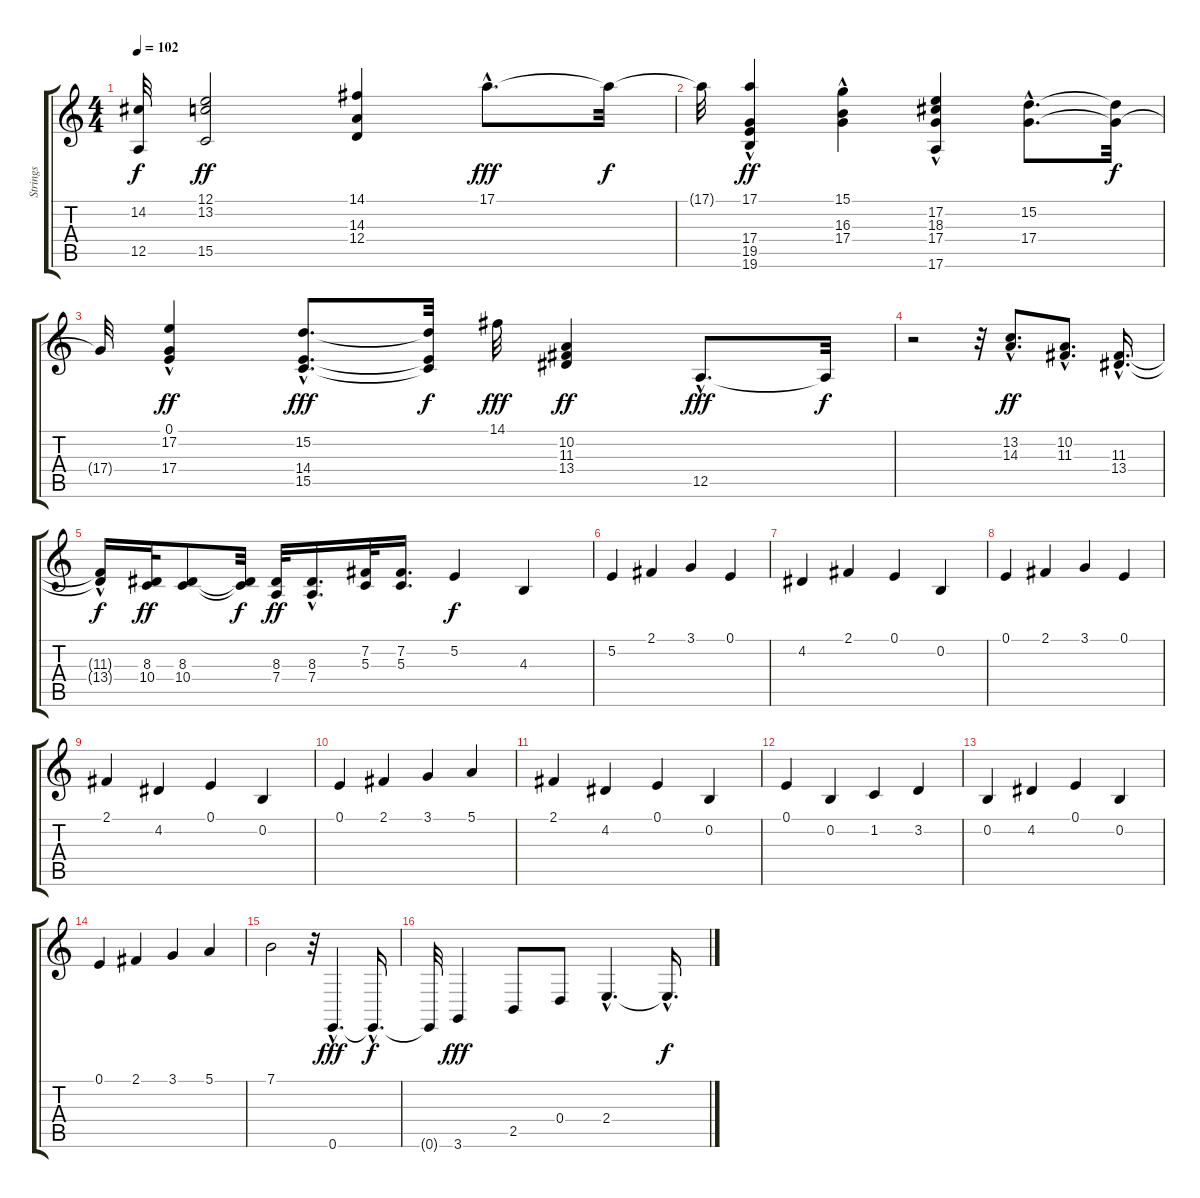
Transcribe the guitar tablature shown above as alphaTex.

\track ("Strings" "Strings") {instrument violin}
\staff {score tabs}
\tuning (E4 B3 G3 D3 A2 E2) {hide}
\ts (4 4)
\tempo 102
\clef g2
\ks c
(14.2{t} 12.5{t}).32{dy f} (12.1 13.2 15.5).2{dy ff} (14.1 14.3 12.4).4 17.1{hac}.8{d dy fff} 17.1{t}.32{dy f} |
17.1{t}.32 (17.1 17.4{hac} 19.5 19.6).4{dy ff} (15.1 16.3{hac} 17.4{hac}).4 (17.2 18.3{hac} 17.4 17.6).4 (15.2{hac} 17.4{hac}).8{d} (15.2{t} 17.4{t}).32{dy f} |
17.4{t}.32 (0.1{hac} 17.2{hac} 17.4).4{dy ff} (15.2{hac} 14.4{hac} 15.5{hac}).8{d dy fff} (15.2{t} 14.4{t} 15.5{t}).32{dy f} 14.1.32{dy fff} (10.2 11.3 13.4).4{dy ff} 12.5{hac}.8{d dy fff} 12.5{t}.32{dy f} |
r.2 r.32 (13.2{hac} 14.3{hac}).8{d dy ff} (10.2{hac} 11.3{hac}).8{d} (11.3{hac} 13.4{hac}).16{d} |
(11.3{hac t} 13.4{t}).16{dy f} (8.3 10.4).32{dy ff} (8.3 10.4).8 (8.3{t} 10.4{t}).32{dy f} (8.3 7.4).32{dy ff} (8.3 7.4{hac}).16{d} (7.2 5.3).32 (7.2 5.3).16{d} 5.2.4{dy f} 4.3.4 |
5.2.4 2.1.4 3.1.4 0.1.4 |
4.2.4 2.1.4 0.1.4 0.2.4 |
0.1.4 2.1.4 3.1.4 0.1.4 |
2.1.4 4.2.4 0.1.4 0.2.4 |
0.1.4 2.1.4 3.1.4 5.1.4 |
2.1.4 4.2.4 0.1.4 0.2.4 |
0.1.4 0.2.4 1.2.4 3.2.4 |
0.2.4 4.2.4 0.1.4 0.2.4 |
0.1.4 2.1.4 3.1.4 5.1.4 |
7.1.2 r.32 0.6{hac}.4{d dy fff} 0.6{hac t}.16{d dy f} |
0.6{t}.32 3.6.4{dy fff} 2.5.8 0.4.8 2.4{hac}.4{d} 2.4{hac t}.16{d dy f}
